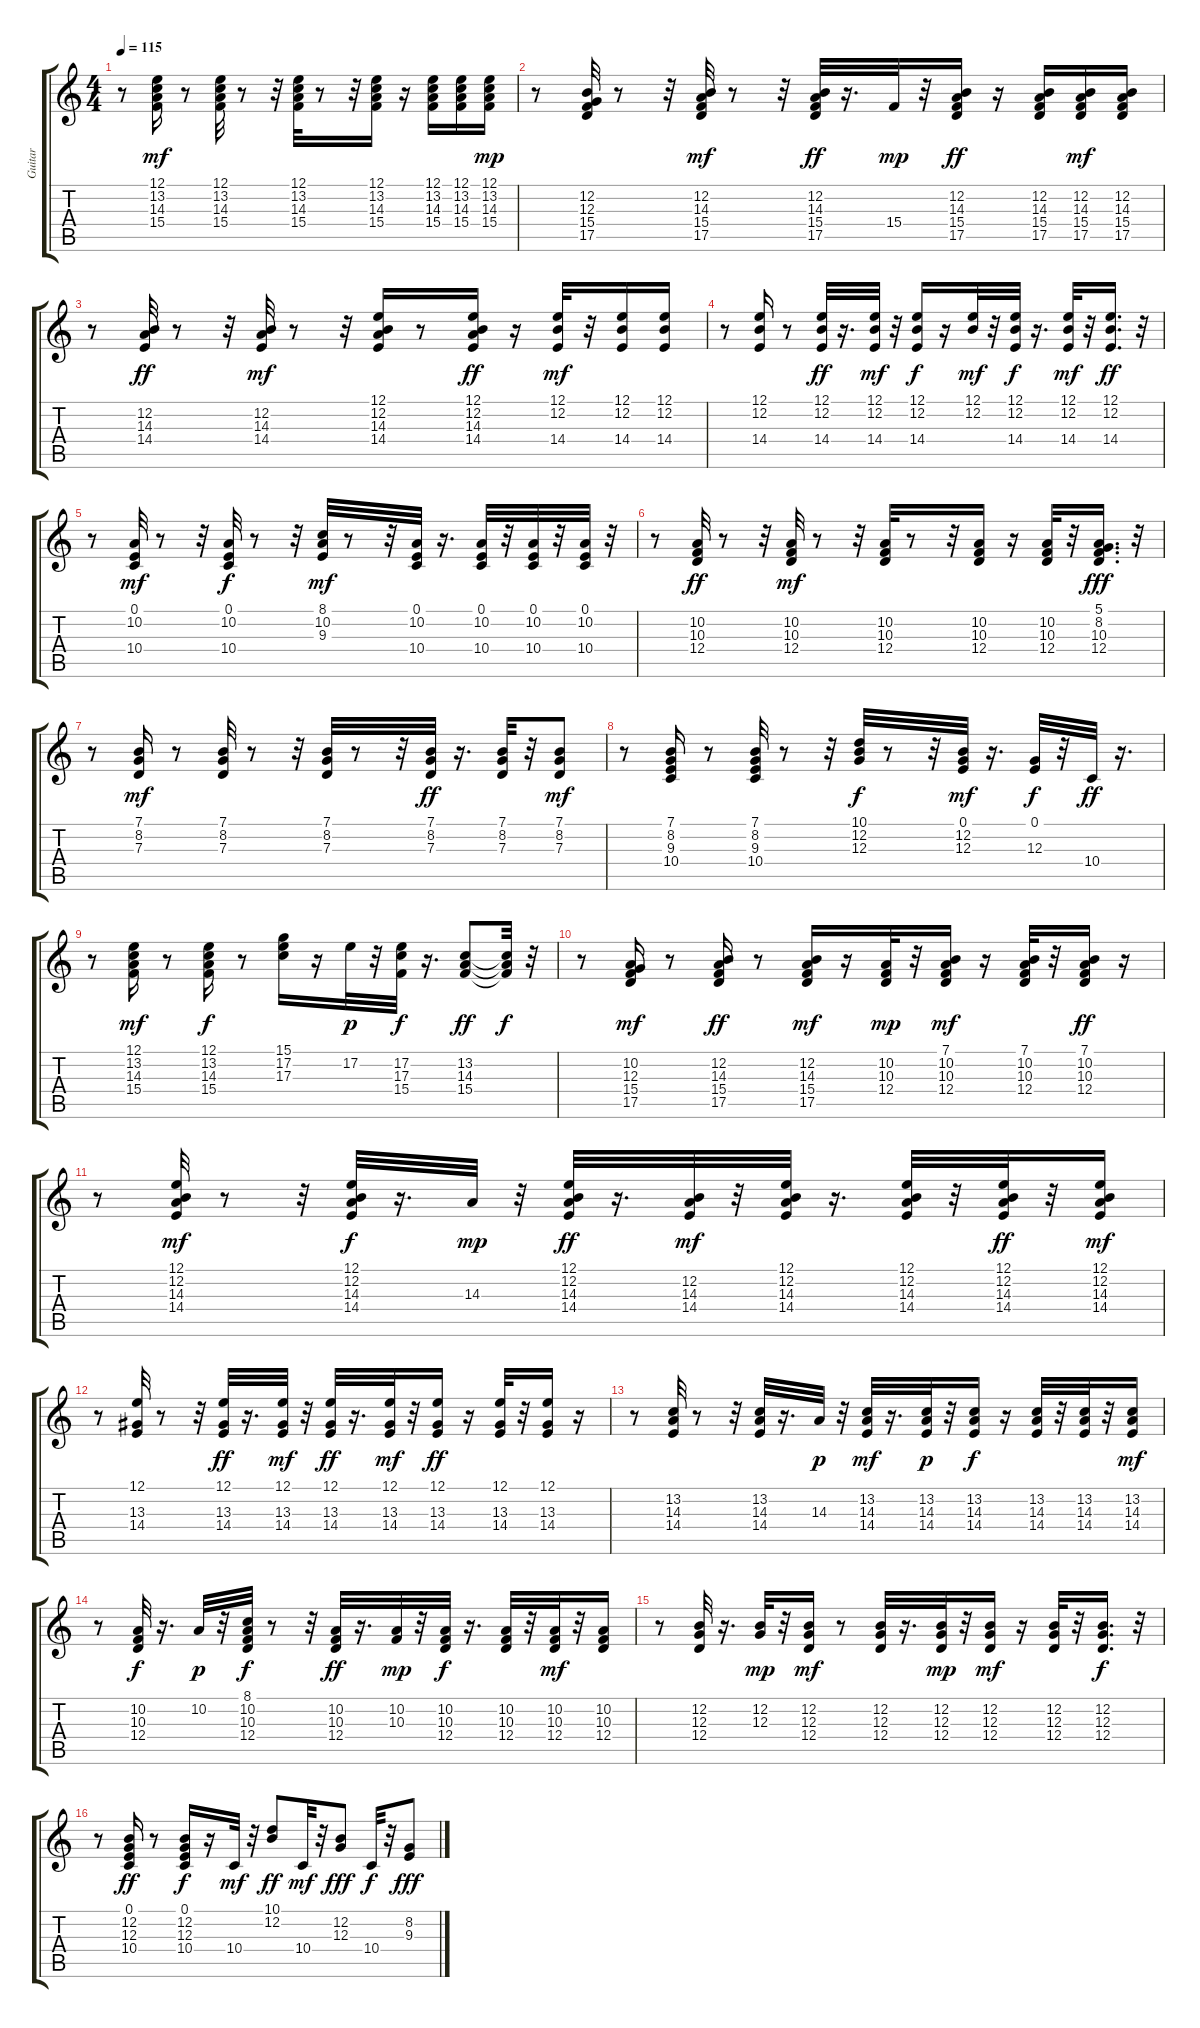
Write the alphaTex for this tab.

\track ("Guitar" "Guitar") {instrument pizzicatostrings}
\staff {score tabs}
\tuning (E4 B3 G3 D3 A2 E2) {hide}
\ts (4 4)
\tempo 115
\clef g2
\ks c
r.8{dy mf} (12.1 13.2 14.3 15.4).16 r.8 (12.1 13.2 14.3 15.4).32 r.8 r.32 (12.1 13.2 14.3 15.4).32 r.8 r.32 (12.1 13.2 14.3 15.4).16 r.16 (12.1 13.2 14.3 15.4).16 (12.1 13.2 14.3 15.4).16 (12.1 13.2 14.3 15.4).16{dy mp} |
r.8 (12.2 12.3 15.4 17.5).32 r.8 r.32 (12.2 14.3 15.4 17.5).32{dy mf} r.8 r.32 (12.2 14.3 15.4 17.5).32{dy ff} r.16{d} 15.4.32{dy mp} r.32 (12.2 14.3 15.4 17.5).16{dy ff} r.16 (12.2 14.3 15.4 17.5).16 (12.2 14.3 15.4 17.5).16{dy mf} (12.2 14.3 15.4 17.5).16 |
r.8 (12.2 14.3 14.4).32{dy ff} r.8 r.32 (12.2 14.3 14.4).32{dy mf} r.8 r.32 (12.1 12.2 14.3 14.4).16 r.8 (12.1 12.2 14.3 14.4).16{dy ff} r.16 (12.1 12.2 14.4).32{dy mf} r.32 (12.1 12.2 14.4).16 (12.1 12.2 14.4).16 |
r.8 (12.1 12.2 14.4).16 r.8 (12.1 12.2 14.4).32{dy ff} r.16{d} (12.1 12.2 14.4).32{dy mf} r.32 (12.1 12.2 14.4).16{dy f} r.16 (12.1 12.2).32{dy mf} r.32 (12.1 12.2 14.4).32{dy f} r.16{d} (12.1 12.2 14.4).32{dy mf} r.32 (12.1 12.2 14.4).16{d dy ff} r.32 |
r.8 (0.1 10.2 10.4).32{dy mf} r.8 r.32 (0.1 10.2 10.4).32{dy f} r.8 r.32 (8.1 10.2 9.3).32{dy mf} r.8 r.32 (0.1 10.2 10.4).32 r.16{d} (0.1 10.2 10.4).32 r.32 (0.1 10.2 10.4).32 r.32 (0.1 10.2 10.4).32 r.32 |
r.8 (10.2 10.3 12.4).32{dy ff} r.8 r.32 (10.2 10.3 12.4).32{dy mf} r.8 r.32 (10.2 10.3 12.4).32 r.8 r.32 (10.2 10.3 12.4).16 r.16 (10.2 10.3 12.4).32 r.32 (5.1 8.2 10.3 12.4).16{d dy fff} r.32 |
r.8 (7.1 8.2 7.3).16{dy mf} r.8 (7.1 8.2 7.3).32 r.8 r.32 (7.1 8.2 7.3).32 r.8 r.32 (7.1 8.2 7.3).32{dy ff} r.16{d} (7.1 8.2 7.3).32 r.32 (7.1 8.2 7.3).8{dy mf} |
r.8 (7.1 8.2 9.3 10.4).16 r.8 (7.1 8.2 9.3 10.4).32 r.8 r.32 (10.1 12.2 12.3).32{dy f} r.8 r.32 (0.1 12.2 12.3).32{dy mf} r.16{d} (0.1 12.3).32{dy f} r.32 10.4.32{dy ff} r.16{d} |
r.8 (12.1 13.2 14.3 15.4).16{dy mf} r.8 (12.1 13.2 14.3 15.4).16{dy f} r.8 (15.1 17.2 17.3).16 r.16 17.2.32{dy p} r.32 (17.2 17.3 15.4).32{dy f} r.16{d} (13.2 14.3 15.4).8{dy ff} (13.2{t} 14.3{t} 15.4{t}).32{dy f} r.32 |
r.8 (10.2 12.3 15.4 17.5).16{dy mf} r.8 (12.2 14.3 15.4 17.5).16{dy ff} r.8 (12.2 14.3 15.4 17.5).16{dy mf} r.16 (10.2 10.3 12.4).32{dy mp} r.32 (7.1 10.2 10.3 12.4).16{dy mf} r.16 (7.1 10.2 10.3 12.4).32 r.32 (7.1 10.2 10.3 12.4).16{dy ff} r.16 |
r.8 (12.1 12.2 14.3 14.4).32{dy mf} r.8 r.32 (12.1 12.2 14.3 14.4).32{dy f} r.16{d} 14.3.32{dy mp} r.32 (12.1 12.2 14.3 14.4).32{dy ff} r.16{d} (12.2 14.3 14.4).32{dy mf} r.32 (12.1 12.2 14.3 14.4).32 r.16{d} (12.1 12.2 14.3 14.4).32 r.32 (12.1 12.2 14.3 14.4).32{dy ff} r.32 (12.1 12.2 14.3 14.4).16{dy mf} |
r.8 (12.1 13.3 14.4).32 r.8 r.32 (12.1 13.3 14.4).32{dy ff} r.16{d} (12.1 13.3 14.4).32{dy mf} r.32 (12.1 13.3 14.4).32{dy ff} r.16{d} (12.1 13.3 14.4).32{dy mf} r.32 (12.1 13.3 14.4).16{dy ff} r.16 (12.1 13.3 14.4).32 r.32 (12.1 13.3 14.4).16 r.16 |
r.8 (13.2 14.3 14.4).32 r.8 r.32 (13.2 14.3 14.4).32 r.16{d} 14.3.32{dy p} r.32 (13.2 14.3 14.4).32{dy mf} r.16{d} (13.2 14.3 14.4).32{dy p} r.32 (13.2 14.3 14.4).16{dy f} r.16 (13.2 14.3 14.4).32 r.32 (13.2 14.3 14.4).32 r.32 (13.2 14.3 14.4).16{dy mf} |
r.8 (10.2 10.3 12.4).32{dy f} r.16{d} 10.2.32{dy p} r.32 (8.1 10.2 10.3 12.4).32{dy f} r.8 r.32 (10.2 10.3 12.4).32{dy ff} r.16{d} (10.2 10.3).32{dy mp} r.32 (10.2 10.3 12.4).32{dy f} r.16{d} (10.2 10.3 12.4).32 r.32 (10.2 10.3 12.4).32{dy mf} r.32 (10.2 10.3 12.4).16 |
r.8 (12.2 12.3 12.4).32 r.16{d} (12.2 12.3).32{dy mp} r.32 (12.2 12.3 12.4).16{dy mf} r.8 (12.2 12.3 12.4).32 r.16{d} (12.2 12.3 12.4).32{dy mp} r.32 (12.2 12.3 12.4).16{dy mf} r.16 (12.2 12.3 12.4).32 r.32 (12.2 12.3 12.4).16{d dy f} r.32 |
r.8 (0.1 12.2 12.3 10.4).16{dy ff} r.8 (0.1 12.2 12.3 10.4).16{dy f} r.16 10.4.32{dy mf} r.32 (10.1 12.2).8{dy ff} 10.4.32{dy mf} r.32 (12.2 12.3).8{dy fff} 10.4.32{dy f} r.32 (8.2 9.3).8{dy fff}
